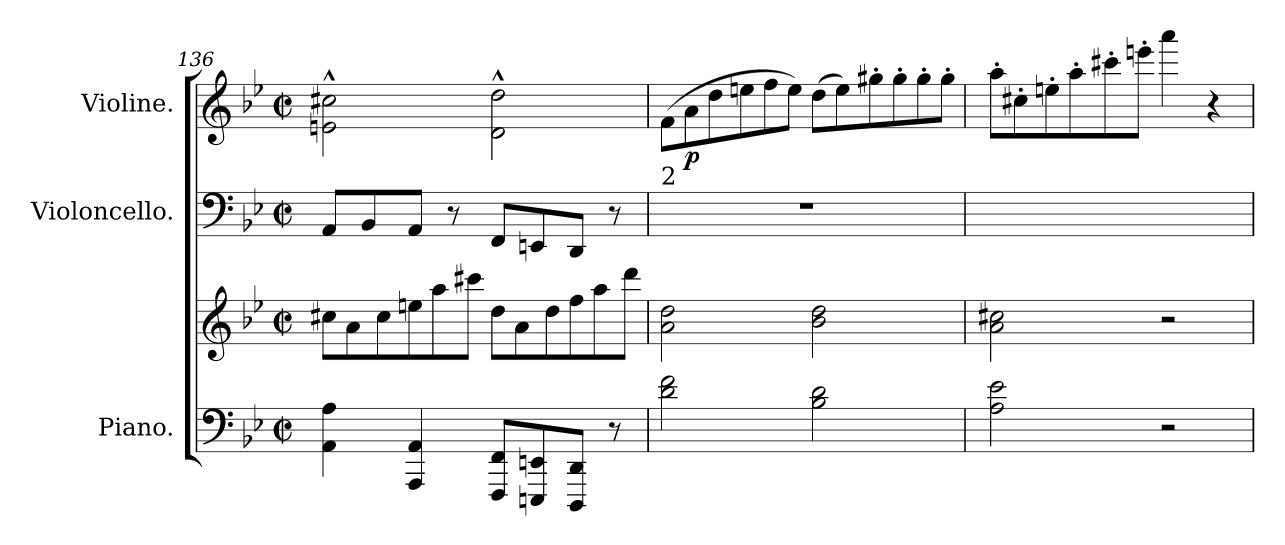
**kern	**kern	**kern	**kern	**dynam
*part3	*part3	*part2	*part1	*part1
*staff4	*staff3	*staff2	*staff1	*staff1
*I"Piano.	*	*I"Violoncello.	*I"Violine.	*
*	*	*I'vlc	*I'vl	*
*clefF4	*clefG2	*clefF4	*clefG2	*
*k[b-e-]	*k[b-e-]	*k[b-e-]	*k[b-e-]	*
*g:	*g:	*g:	*g:	*
*M2/2	*M2/2	*M2/2	*M2/2	*
*met(c|)	*met(c|)	*met(c|)	*met(c|)	*
*	*Xtuplet	*	*	*
=136	=136	=136	=136	=136
4AA\ 4A\	12cc#X\L	8AA/L	2en^^\ 2cc#X^^\	.
.	12a\	.	.	.
.	.	8BB-/	.	.
.	12cc#\	.	.	.
4AAA/ 4AA/	12een\	8AA/J	.	.
.	12aa\	.	.	.
.	.	8r	.	.
.	12ccc#X\J	.	.	.
8FFF/ 8FF/L	12dd\L	8FF/L	2d^^\ 2dd^^\	.
.	12a\	.	.	.
8EEEn/ 8EEn/	.	8EEn/	.	.
.	12dd\	.	.	.
8DDD/ 8DD/J	12ff\	8DD/J	.	.
.	12aa\	.	.	.
8r	.	8r	.	.
.	12ddd\J	.	.	.
=137	=137	=137	=137	=137
*	*	*	*Xtuplet	*
!	!	!LO:TX:a:t=2	!	!
2d\ 2f\	2a\ 2dd\	1r	(12f\L	.
!	!	!	!	!LO:DY:b
.	.	.	12a\	p
.	.	.	12dd\	.
.	.	.	12een\	.
.	.	.	12ff\	.
.	.	.	12ee\J)	.
2B-\ 2d\	2b-\ 2dd\	.	(12dd\L	.
.	.	.	12ee\)	.
.	.	.	12gg#X'\	.
.	.	.	12gg#'\	.
.	.	.	12gg#'\	.
.	.	.	12gg#'\J	.
=138	=138	=138	=138	=138
2A\ 2e-\	2a\ 2cc#X\	1ryy	12aa'\L	.
.	.	.	12cc#X'\	.
.	.	.	12een'\	.
.	.	.	12aa'\	.
.	.	.	12ccc#X'\	.
.	.	.	12eeen'\J	.
2r	2r	.	4aaa\	.
.	.	.	4r	.
=	=	=	=	=
*-	*-	*-	*-	*-
